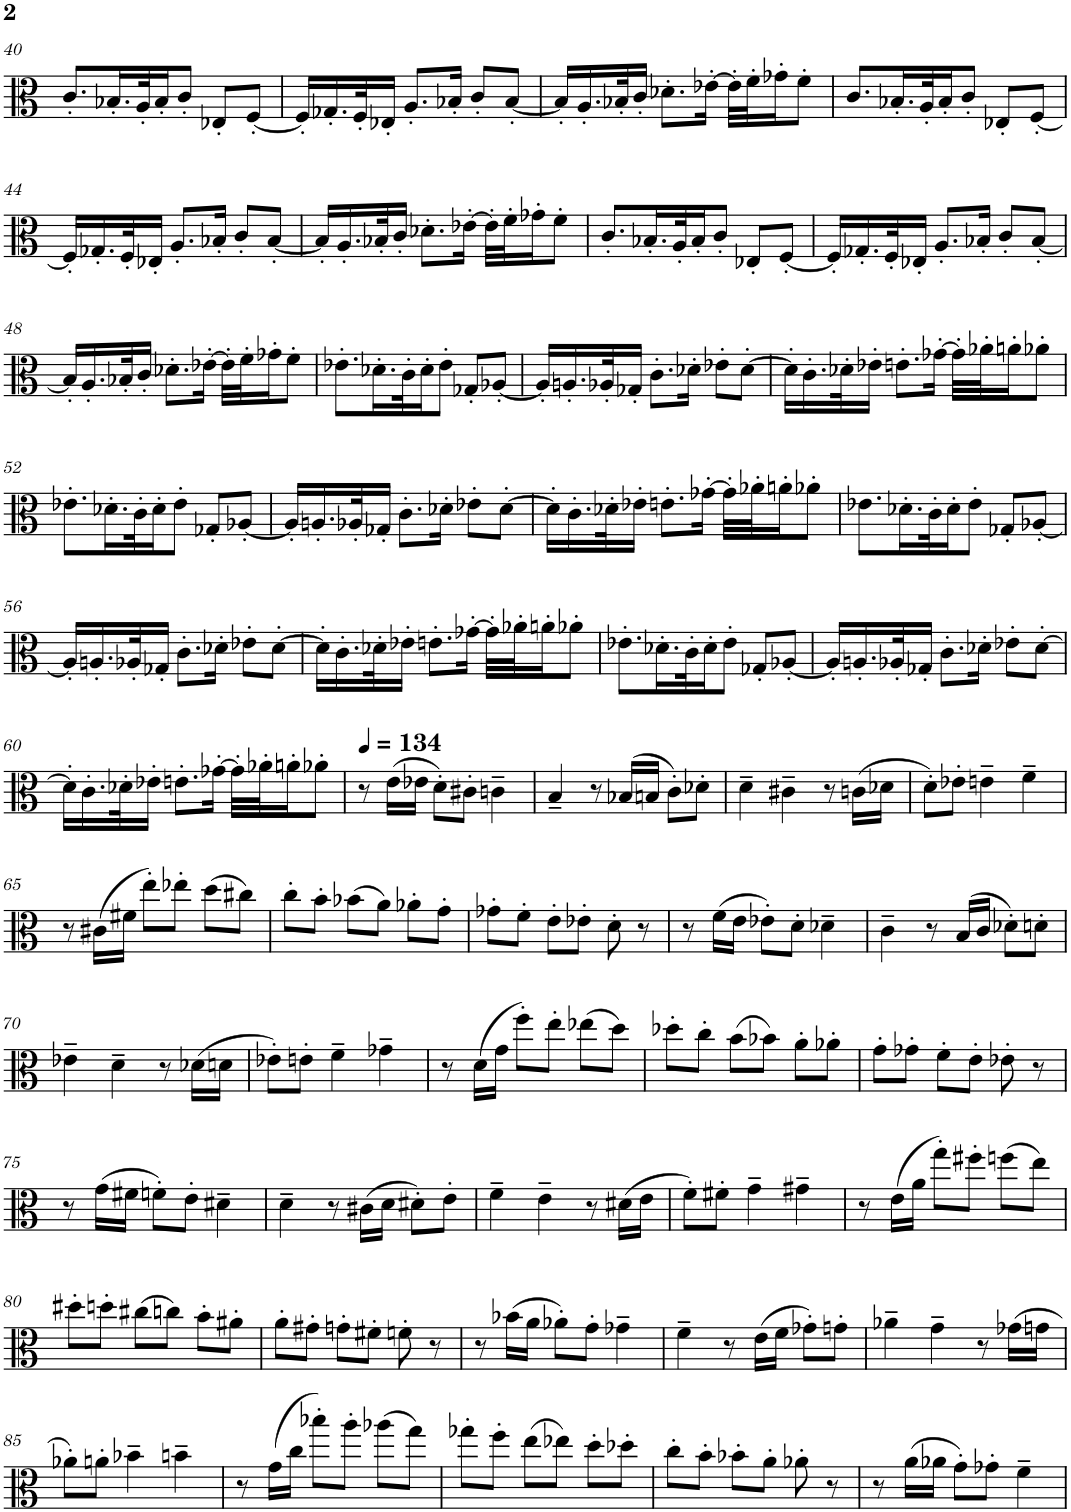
**kern
*part1
*staff1
*I"Viola
*I'Vla.
!!LO:PB:g=z
*clefC3
*k[]
*M3/4
=40
8.c'/L
16.B-X'/L
32A'/K
16B-'/J
8c'/J
8E-X'/L
[8F'/J
=41
16F'/LL]
16.G-X'/
32F'/K
16E-X'/JJ
8.A'/L
16B-X'/Jk
8c'/L
[8B-'/J
=42
16B-'/LL]
16.A'/
32B-X'/K
16c'/JJ
8.d-X'\L
[16e-X'\Jk
32e-'\LLL]
32f'\J
16g-X'\J
8f'\J
=43
8.c/L
16.B-X'/L
32A'/K
16B-'/J
8c'/J
8E-X'/L
[8F'/J
!!LO:LB:g=z
=44
16F'/LL]
16.G-X'/
32F'/K
16E-X'/JJ
8.A'/L
16B-X'/Jk
8c'/L
[8B-'/J
=45
16B-'/LL]
16.A'/
32B-X'/K
16c'/JJ
8.d-X'\L
[16e-X'\Jk
32e-'\LLL]
32f'\J
16g-X'\J
8f'\J
=46
8.c'/L
16.B-X'/L
32A'/K
16B-'/J
8c'/J
8E-X'/L
[8F'/J
=47
16F'/LL]
16.G-X'/
32F'/K
16E-X'/JJ
8.A'/L
16B-X'/Jk
8c'/L
[8B-'/J
!!LO:LB:g=z
=48
16B-'/LL]
16.A'/
32B-X'/K
16c'/JJ
8.d-X'\L
[16e-X'\Jk
32e-'\LLL]
32f'\J
16g-X'\J
8f'\J
=49
8.e-X'\L
16.d-X'\L
32c'\K
16d-'\J
8e-'\J
8G-X'/L
[8A-X'/J
=50
16A-'/LL]
16.An'/
32A-X'/K
16G-X'/JJ
8.c'\L
16d-X'\Jk
8e-X'\L
[8d-'\J
=51
16d-'\LL]
16.c'\
32d-X'\K
16e-X'\JJ
8.en'\L
[16g-X'\Jk
32g-'\LLL]
32a-X'\J
16an'\J
8a-X'\J
!!LO:LB:g=z
=52
8.e-X'\L
16.d-X'\L
32c'\K
16d-'\J
8e-'\J
8G-X'/L
[8A-X'/J
=53
16A-'/LL]
16.An'/
32A-X'/K
16G-X'/JJ
8.c'\L
16d-X'\Jk
8e-X'\L
[8d-'\J
=54
16d-'\LL]
16.c'\
32d-X'\K
16e-X'\JJ
8.en'\L
[16g-X'\Jk
32g-'\LLL]
32a-X'\J
16an'\J
8a-X'\J
=55
8.e-X\L
16.d-X'\L
32c'\K
16d-'\J
8e-'\J
8G-X'/L
[8A-X'/J
!!LO:LB:g=z
=56
16A-'/LL]
16.An'/
32A-X'/K
16G-X'/JJ
8.c'\L
16d-X'\Jk
8e-X'\L
[8d-'\J
=57
16d-'\LL]
16.c'\
32d-X'\K
16e-X'\JJ
8.en'\L
[16g-X'\Jk
32g-'\LLL]
32a-X'\J
16an'\J
8a-X'\J
=58
8.e-X'\L
16.d-X'\L
32c'\K
16d-'\J
8e-'\J
8G-X'/L
[8A-X'/J
=59
16A-'/LL]
16.An'/
32A-X'/K
16G-X'/JJ
8.c'\L
16d-X'\Jk
8e-X'\L
[8d-'\J
!!LO:LB:g=z
=60
16d-'\LL]
16.c'\
32d-X'\K
16e-X'\JJ
8.en'\L
[16g-X'\Jk
32g-'\LLL]
32a-X'\J
16an'\J
8a-X'\J
=61
*MM134
8r
(16e\LL
16e-X\JJ
8d'\L)
8c#X'\J
4cn~\
=62
4B~/
8r
(16B-X/LL
16Bn/JJ
8c'\L)
8d-X'\J
=63
4d~\
4c#X~\
8r
(16cn\LL
16d-X\JJ
=64
8d'\L)
8e-X'\J
4en~\
4f~\
!!LO:LB:g=z
=65
8r
(16c#X\LL
16f#X\JJ
8ee'\L)
8ee-X'\J
(8dd\L
8cc#X\J)
=66
8cc'\L
8b'\J
(8b-X\L
8a\J)
8a-X'\L
8g'\J
=67
8g-X'\L
8f'\J
8e'\L
8e-X'\J
8d'\
8r
=68
8r
(16f\LL
16e\JJ
8e-X'\L)
8d'\J
4d-X~\
=69
4c~\
8r
(16B/LL
16c/JJ
8d-X'\L)
8dn'\J
!!LO:LB:g=z
=70
4e-X~\
4d~\
8r
(16d-X\LL
16dn\JJ
=71
8e-X'\L)
8en'\J
4f~\
4g-X~\
=72
8r
(16d\LL
16g\JJ
8ff'\L)
8ee'\J
(8ee-X\L
8dd\J)
=73
8dd-X'\L
8cc'\J
(8b\L
8b-X\J)
8a'\L
8a-X'\J
=74
8g'\L
8g-X'\J
8f'\L
8e'\J
8e-X'\
8r
!!LO:LB:g=z
=75
8r
(16g\LL
16f#X\JJ
8fn'\L)
8e'\J
4d#X~\
=76
4d~\
8r
(16c#X\LL
16d\JJ
8d#X'\L)
8e'\J
=77
4f~\
4e~\
8r
(16d#X\LL
16e\JJ
=78
8f'\L)
8f#X'\J
4g~\
4g#X~\
=79
8r
(16e\LL
16a\JJ
8gg'\L)
8ff#X'\J
(8ffn\L
8ee\J)
!!LO:LB:g=z
=80
8dd#X'\L
8ddn'\J
(8cc#X\L
8ccn\J)
8b'\L
8a#X'\J
=81
8a'\L
8g#X'\J
8gn'\L
8f#X'\J
8fn'\
8r
=82
8r
(16b-X\LL
16a\JJ
8a-X'\L)
8g'\J
4g-X~\
=83
4f~\
8r
(16e\LL
16f\JJ
8g-X'\L)
8gn'\J
=84
4a-X~\
4g~\
8r
(16g-X\LL
16gn\JJ
!!LO:LB:g=z
=85
8a-X'\L)
8an'\J
4b-X~\
4bn~\
=86
8r
(16g\LL
16cc\JJ
8bb-X'\L)
8aa'\J
(8aa-X\L
8gg\J)
=87
8gg-X'\L
8ff'\J
(8ee\L
8ee-X\J)
8dd'\L
8dd-X'\J
=88
8cc'\L
8b'\J
8b-X'\L
8a'\J
8a-X'\
8r
=89
8r
(16a\LL
16a-X\JJ
8g'\L)
8g-X'\J
4f~\
=
*-
